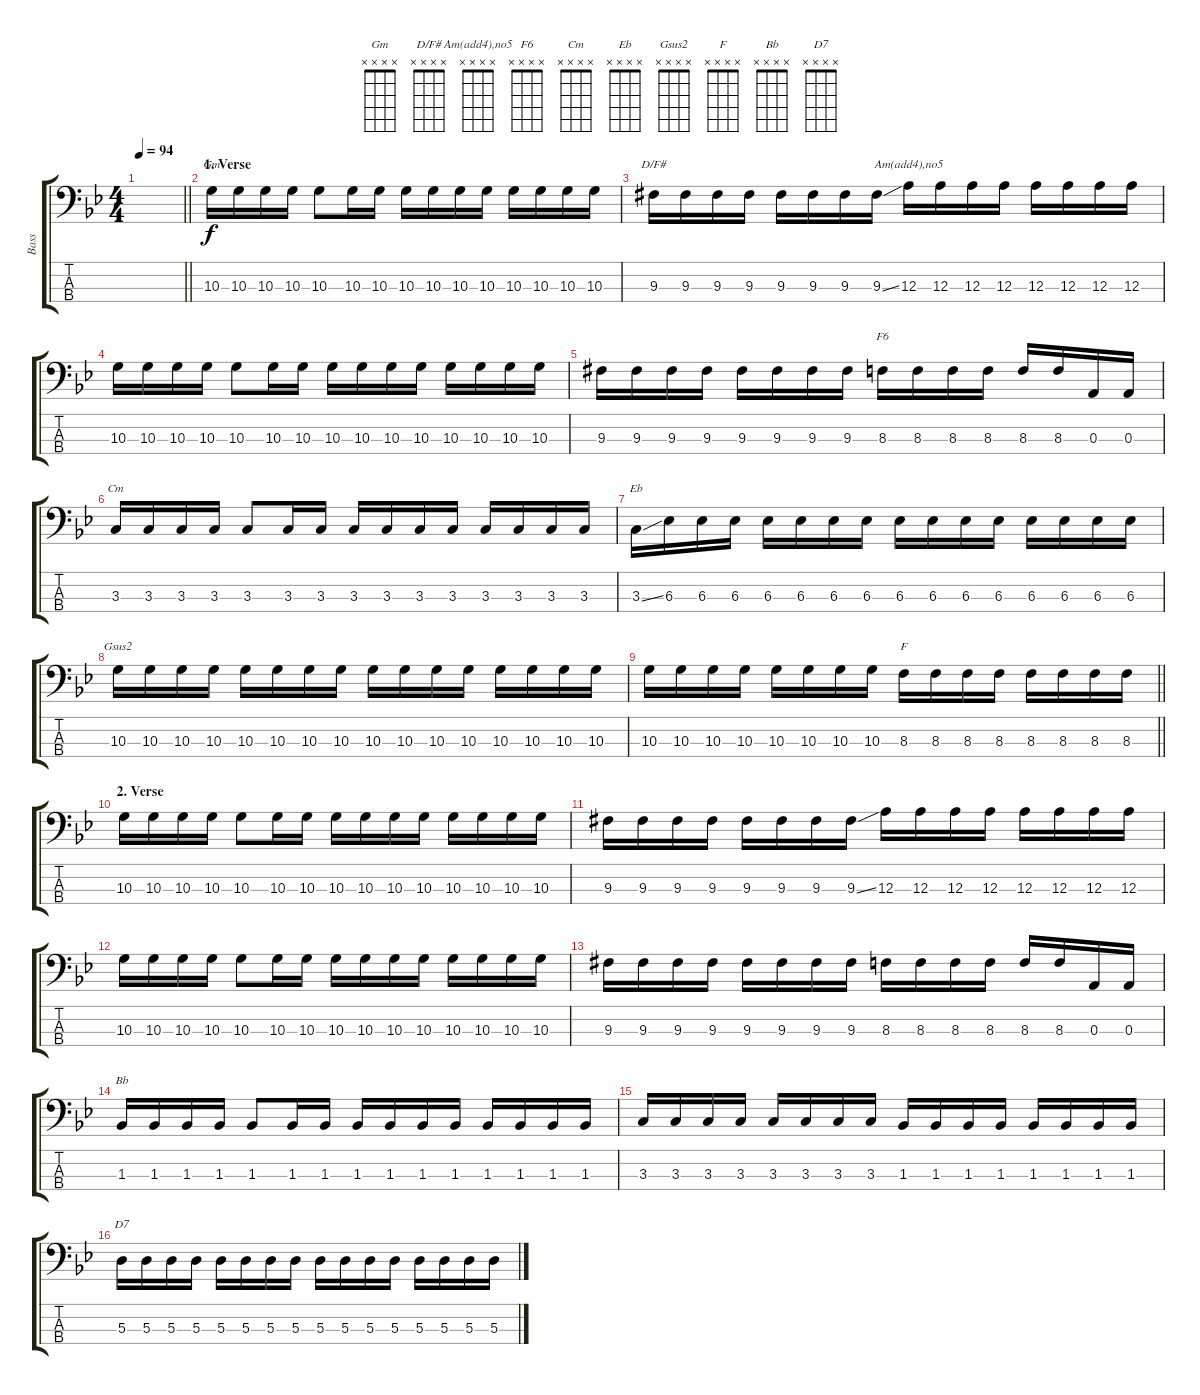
\track ("Bass" "Bass") {instrument electricbasspick}
\staff {score tabs}
\tuning (G2 D2 A1 E1) {hide}
\chord ("Gm" x x x x)
\chord ("D/F#" x x x x)
\chord ("Am(add4),no5" x x x x)
\chord ("F6" x x x x)
\chord ("Cm" x x x x)
\chord ("Eb" x x x x)
\chord ("Gsus2" x x x x)
\chord ("F" x x x x)
\chord ("Bb" x x x x)
\chord ("D7" x x x x)
\ts (4 4)
\tempo 94
\clef f4
\barLineRight lightlight
\ks gminor
|
\section ("" "1. Verse")
10.3.16{ch "Gm"} 10.3.16 10.3.16 10.3.16 10.3.8 10.3.16 10.3.16 10.3.16 10.3.16 10.3.16 10.3.16 10.3.16 10.3.16 10.3.16 10.3.16 |
9.3{acc #}.16{ch "D/F#"} 9.3{acc #}.16 9.3{acc #}.16 9.3{acc #}.16 9.3{acc #}.16 9.3{acc #}.16 9.3{acc #}.16 9.3{ss acc #}.16 12.3.16{ch "Am(add4),no5"} 12.3.16 12.3.16 12.3.16 12.3.16 12.3.16 12.3.16 12.3.16 |
10.3.16 10.3.16 10.3.16 10.3.16 10.3.8 10.3.16 10.3.16 10.3.16 10.3.16 10.3.16 10.3.16 10.3.16 10.3.16 10.3.16 10.3.16 |
9.3{acc #}.16 9.3{acc #}.16 9.3{acc #}.16 9.3{acc #}.16 9.3{acc #}.16 9.3{acc #}.16 9.3{acc #}.16 9.3{acc #}.16 8.3.16{ch "F6"} 8.3.16 8.3.16 8.3.16 8.3.16 8.3.16 0.3.16 0.3.16 |
3.3.16{ch "Cm"} 3.3.16 3.3.16 3.3.16 3.3.8 3.3.16 3.3.16 3.3.16 3.3.16 3.3.16 3.3.16 3.3.16 3.3.16 3.3.16 3.3.16 |
3.3{ss}.16{ch "Eb"} 6.3.16 6.3.16 6.3.16 6.3.16 6.3.16 6.3.16 6.3.16 6.3.16 6.3.16 6.3.16 6.3.16 6.3.16 6.3.16 6.3.16 6.3.16 |
10.3.16{ch "Gsus2"} 10.3.16 10.3.16 10.3.16 10.3.16 10.3.16 10.3.16 10.3.16 10.3.16 10.3.16 10.3.16 10.3.16 10.3.16 10.3.16 10.3.16 10.3.16 |
\barLineRight lightlight
10.3.16 10.3.16 10.3.16 10.3.16 10.3.16 10.3.16 10.3.16 10.3.16 8.3.16{ch "F"} 8.3.16 8.3.16 8.3.16 8.3.16 8.3.16 8.3.16 8.3.16 |
\section ("" "2. Verse")
10.3.16 10.3.16 10.3.16 10.3.16 10.3.8 10.3.16 10.3.16 10.3.16 10.3.16 10.3.16 10.3.16 10.3.16 10.3.16 10.3.16 10.3.16 |
9.3{acc #}.16 9.3{acc #}.16 9.3{acc #}.16 9.3{acc #}.16 9.3{acc #}.16 9.3{acc #}.16 9.3{acc #}.16 9.3{ss acc #}.16 12.3.16 12.3.16 12.3.16 12.3.16 12.3.16 12.3.16 12.3.16 12.3.16 |
10.3.16 10.3.16 10.3.16 10.3.16 10.3.8 10.3.16 10.3.16 10.3.16 10.3.16 10.3.16 10.3.16 10.3.16 10.3.16 10.3.16 10.3.16 |
9.3{acc #}.16 9.3{acc #}.16 9.3{acc #}.16 9.3{acc #}.16 9.3{acc #}.16 9.3{acc #}.16 9.3{acc #}.16 9.3{acc #}.16 8.3.16 8.3.16 8.3.16 8.3.16 8.3.16 8.3.16 0.3.16 0.3.16 |
1.3.16{ch "Bb"} 1.3.16 1.3.16 1.3.16 1.3.8 1.3.16 1.3.16 1.3.16 1.3.16 1.3.16 1.3.16 1.3.16 1.3.16 1.3.16 1.3.16 |
3.3.16 3.3.16 3.3.16 3.3.16 3.3.16 3.3.16 3.3.16 3.3.16 1.3.16 1.3.16 1.3.16 1.3.16 1.3.16 1.3.16 1.3.16 1.3.16 |
5.3.16{ch "D7"} 5.3.16 5.3.16 5.3.16 5.3.16 5.3.16 5.3.16 5.3.16 5.3.16 5.3.16 5.3.16 5.3.16 5.3.16 5.3.16 5.3.16 5.3.16
